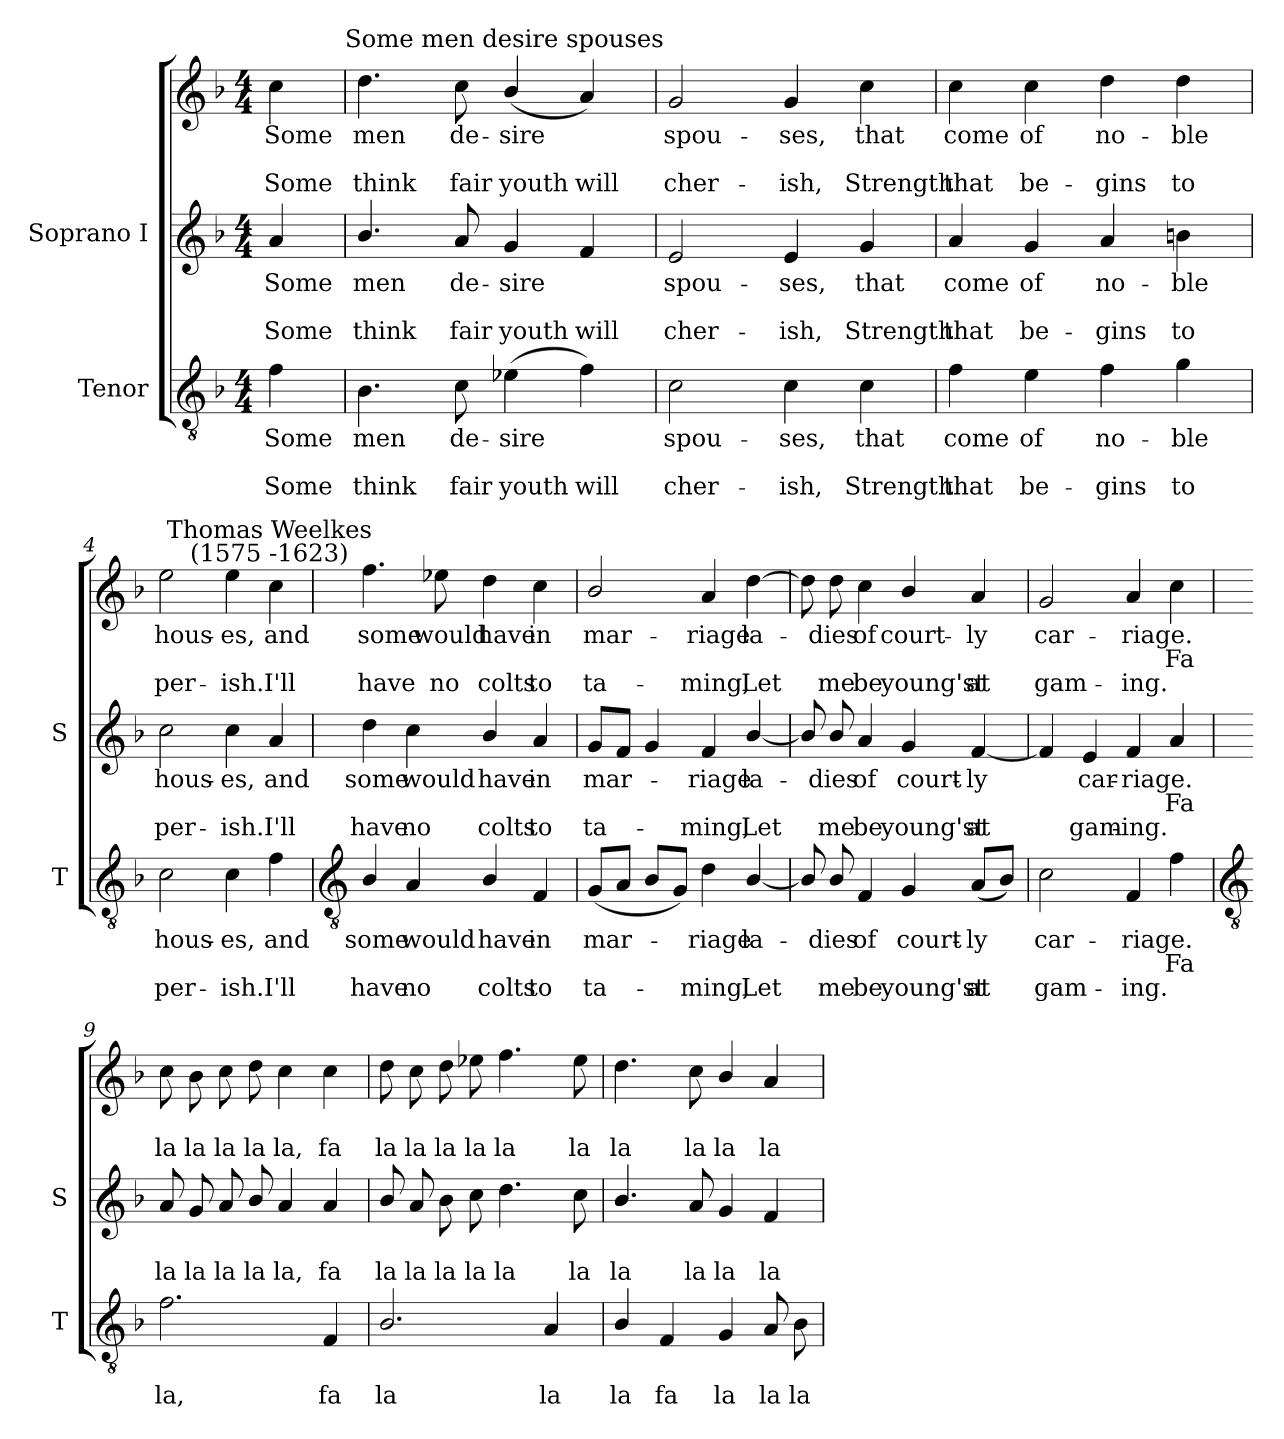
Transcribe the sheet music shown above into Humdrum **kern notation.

**kern	**text	**text	**text	**kern	**text	**text	**text	**kern	**text	**text	**text
*part2	*part2	*part2	*part2	*part1	*part1	*part1	*part1	*part1	*part1	*part1	*part1
*staff3	*staff3	*staff3	*staff3	*staff2	*staff2	*staff2	*staff2	*staff1	*staff1	*staff1	*staff1
*I"Tenor	*	*	*	*I"Soprano I	*	*	*	*	*	*	*
*I'T	*	*	*	*I'S	*	*	*	*	*	*	*
*clefGv2	*	*	*	*clefG2	*	*	*	*clefG2	*	*	*
*k[b-]	*	*	*	*k[b-]	*	*	*	*k[b-]	*	*	*
*F:	*	*	*	*F:	*	*	*	*F:	*	*	*
*M4/4	*	*	*	*M4/4	*	*	*	*M4/4	*	*	*
=	=	=	=	=	=	=	=	=	=	=	=
!	!LO:LY:b	!	!LO:LY:b	!	!LO:LY:b	!	!LO:LY:b	!	!LO:LY:b	!	!LO:LY:b
4f	Some	.	Some	4a	Some	.	Some	4cc	Some	.	Some
=1	=1	=1	=1	=1	=1	=1	=1	=1	=1	=1	=1
!	!LO:LY:b	!	!LO:LY:b	!	!LO:LY:b	!	!LO:LY:b	!	!LO:LY:b	!	!LO:LY:b
4.B-	men	.	think	4.b-/	men	.	think	4.dd	men	.	think
!	!LO:LY:b	!	!LO:LY:b	!	!LO:LY:b	!	!LO:LY:b	!	!LO:LY:b	!	!LO:LY:b
8c	de-	.	-fair	8a	de-	.	-fair	8cc	de-	.	-fair
!	!	!	!	!	!	!	!	!LO:TX:a:cj:t=Some men desire spouses	!	!	!
!	!LO:LY:b	!	!LO:LY:b	!	!LO:LY:b	!	!LO:LY:b	!	!LO:LY:b	!	!LO:LY:b
(>4e-X	sire	.	youth	4g	sire	.	youth	(<4b-/	sire	.	youth
!	!	!	!LO:LY:b	!	!	!	!LO:LY:b	!	!	!	!LO:LY:b
4f)	.	.	will	4f	.	.	will	4a)	.	.	will
=2	=2	=2	=2	=2	=2	=2	=2	=2	=2	=2	=2
!	!LO:LY:b	!	!LO:LY:b	!	!LO:LY:b	!	!LO:LY:b	!	!LO:LY:b	!	!LO:LY:b
2c	spou-	.	-cher-	2e	spou-	.	-cher-	2g	spou-	.	-cher-
!	!LO:LY:b	!	!LO:LY:b	!	!LO:LY:b	!	!LO:LY:b	!	!LO:LY:b	!	!LO:LY:b
4c	-ses,	.	ish,	4e	-ses,	.	ish,	4g	-ses,	.	ish,
!	!LO:LY:b	!	!LO:LY:b	!	!LO:LY:b	!	!LO:LY:b	!	!LO:LY:b	!	!LO:LY:b
4c	that	.	Strength	4g	that	.	Strength	4cc	that	.	Strength
=3	=3	=3	=3	=3	=3	=3	=3	=3	=3	=3	=3
!	!LO:LY:b	!	!LO:LY:b	!	!LO:LY:b	!	!LO:LY:b	!	!LO:LY:b	!	!LO:LY:b
4f	come	.	that	4a	come	.	that	4cc	come	.	that
!	!LO:LY:b	!	!LO:LY:b	!	!LO:LY:b	!	!LO:LY:b	!	!LO:LY:b	!	!LO:LY:b
4e	of	.	be-	4g	of	.	be-	4cc	of	.	be-
!	!LO:LY:b	!	!LO:LY:b	!	!LO:LY:b	!	!LO:LY:b	!	!LO:LY:b	!	!LO:LY:b
4f	-no-	.	-gins	4a	-no-	.	-gins	4dd	-no-	.	-gins
!	!LO:LY:b	!	!LO:LY:b	!	!LO:LY:b	!	!LO:LY:b	!	!LO:LY:b	!	!LO:LY:b
4g	ble	.	to	4bn	ble	.	to	4dd	ble	.	to
=4	=4	=4	=4	=4	=4	=4	=4	=4	=4	=4	=4
!	!LO:LY:b	!	!LO:LY:b	!	!LO:LY:b	!	!LO:LY:b	!	!LO:LY:b	!	!LO:LY:b
2c	hous-	.	-per-	2cc	hous-	.	-per-	2ee	hous-	.	-per-
!	!LO:LY:b	!	!LO:LY:b	!	!LO:LY:b	!	!LO:LY:b	!	!LO:LY:b	!	!LO:LY:b
4c	-es,	.	ish.	4cc	-es,	.	ish.	4ee	-es,	.	ish.
!	!	!	!	!	!	!	!	!LO:TX:a:cj:t=Thomas Weelkes\n(1575 -1623)	!	!	!
!	!LO:LY:b	!	!LO:LY:b	!	!LO:LY:b	!	!LO:LY:b	!	!LO:LY:b	!	!LO:LY:b
4f	and	.	I'll	4a	and	.	I'll	4cc	and	.	I'll
!!LO:LB:g=z
=5	=5	=5	=5	=5	=5	=5	=5	=5	=5	=5	=5
*clefGv2	*	*	*	*	*	*	*	*	*	*	*
!	!LO:LY:b	!	!LO:LY:b	!	!LO:LY:b	!	!LO:LY:b	!	!LO:LY:b	!	!LO:LY:b
4B-/	some	.	have	4dd	some	.	have	4.ff	some	.	have
!	!LO:LY:b	!	!LO:LY:b	!	!LO:LY:b	!	!LO:LY:b	!	!	!	!
4A	would	.	no	4cc	would	.	no	.	.	.	.
!	!	!	!	!	!	!	!	!	!LO:LY:b	!	!LO:LY:b
.	.	.	.	.	.	.	.	8ee-X	would	.	no
!	!LO:LY:b	!	!LO:LY:b	!	!LO:LY:b	!	!LO:LY:b	!	!LO:LY:b	!	!LO:LY:b
4B-/	have	.	colts	4b-/	have	.	colts	4dd	have	.	colts
!	!LO:LY:b	!	!LO:LY:b	!	!LO:LY:b	!	!LO:LY:b	!	!LO:LY:b	!	!LO:LY:b
4F	in	.	to	4a	in	.	to	4cc	in	.	to
=6	=6	=6	=6	=6	=6	=6	=6	=6	=6	=6	=6
!	!LO:LY:b	!	!LO:LY:b	!	!LO:LY:b	!	!LO:LY:b	!	!LO:LY:b	!	!LO:LY:b
(<8GL	mar-	.	ta-	8gL	mar-	.	ta-	2b-/	mar-	.	-ta-
8AJ	.	.	.	8fJ	.	.	.	.	.	.	.
8B-L	.	.	.	4g	.	.	.	.	.	.	.
8GJ)	.	.	.	.	.	.	.	.	.	.	.
!	!LO:LY:b	!	!LO:LY:b	!	!LO:LY:b	!	!LO:LY:b	!	!LO:LY:b	!	!LO:LY:b
4d	riage	.	ming,	4f	riage	.	ming,	4a	-riage	.	ming,
!	!LO:LY:b	!	!LO:LY:b	!	!LO:LY:b	!	!LO:LY:b	!	!LO:LY:b	!	!LO:LY:b
[4B-/	la-	.	Let	[4b-/	la-	.	Let	[4dd	la-	.	Let
=7	=7	=7	=7	=7	=7	=7	=7	=7	=7	=7	=7
8B-/]	.	.	.	8b-/]	.	.	.	8dd]	.	.	.
!	!LO:LY:b	!	!LO:LY:b	!	!LO:LY:b	!	!LO:LY:b	!	!LO:LY:b	!	!LO:LY:b
8B-/	dies	.	me	8b-/	dies	.	me	8dd	dies	.	me
!	!LO:LY:b	!	!LO:LY:b	!	!LO:LY:b	!	!LO:LY:b	!	!LO:LY:b	!	!LO:LY:b
4F	of	.	be	4a	of	.	be	4cc	of	.	be
!	!LO:LY:b	!	!LO:LY:b	!	!LO:LY:b	!	!LO:LY:b	!	!LO:LY:b	!	!LO:LY:b
4G	court-	.	-young'st	4g	court-	.	-young'st	4b-/	court-	.	-young'st
!	!LO:LY:b	!	!LO:LY:b	!	!LO:LY:b	!	!LO:LY:b	!	!LO:LY:b	!	!LO:LY:b
(<8AL	ly	.	at	[4f	ly	.	at	4a	ly	.	at
8B-J)	.	.	.	.	.	.	.	.	.	.	.
=8	=8	=8	=8	=8	=8	=8	=8	=8	=8	=8	=8
!	!LO:LY:b	!	!LO:LY:b	!	!	!	!	!	!LO:LY:b	!	!LO:LY:b
2c	car-	.	-gam-	4f]	.	.	.	2g	car-	.	-gam-
!	!	!	!	!	!LO:LY:b	!	!LO:LY:b	!	!	!	!
.	.	.	.	4e	car-	.	-gam-	.	.	.	.
!	!LO:LY:b	!	!LO:LY:b	!	!LO:LY:b	!	!LO:LY:b	!	!LO:LY:b	!	!LO:LY:b
4F	-riage.	.	ing.	4f	-riage.	.	ing.	4a	-riage.	.	ing.
!	!	!LO:LY:b	!	!	!	!LO:LY:b	!	!	!	!LO:LY:b	!
4f	.	Fa	.	4a	.	Fa	.	4cc	.	Fa	.
!!LO:LB:g=z
=9	=9	=9	=9	=9	=9	=9	=9	=9	=9	=9	=9
*clefGv2	*	*	*	*	*	*	*	*	*	*	*
!	!	!LO:LY:b	!	!	!	!LO:LY:b	!	!	!	!LO:LY:b	!
2.f	.	la,	.	8a	.	la	.	8cc	.	la	.
!	!	!	!	!	!	!LO:LY:b	!	!	!	!LO:LY:b	!
.	.	.	.	8g	.	la	.	8b-	.	la	.
!	!	!	!	!	!	!LO:LY:b	!	!	!	!LO:LY:b	!
.	.	.	.	8a	.	la	.	8cc	.	la	.
!	!	!	!	!	!	!LO:LY:b	!	!	!	!LO:LY:b	!
.	.	.	.	8b-/	.	la	.	8dd	.	la	.
!	!	!	!	!	!	!LO:LY:b	!	!	!	!LO:LY:b	!
.	.	.	.	4a	.	la,	.	4cc	.	la,	.
!	!	!LO:LY:b	!	!	!	!LO:LY:b	!	!	!	!LO:LY:b	!
4F	.	fa	.	4a	.	fa	.	4cc	.	fa	.
=10	=10	=10	=10	=10	=10	=10	=10	=10	=10	=10	=10
!	!	!LO:LY:b	!	!	!	!LO:LY:b	!	!	!	!LO:LY:b	!
2.B-/	.	la	.	8b-/	.	la	.	8dd	.	la	.
!	!	!	!	!	!	!LO:LY:b	!	!	!	!LO:LY:b	!
.	.	.	.	8a	.	la	.	8cc	.	la	.
!	!	!	!	!	!	!LO:LY:b	!	!	!	!LO:LY:b	!
.	.	.	.	8b-	.	la	.	8dd	.	la	.
!	!	!	!	!	!	!LO:LY:b	!	!	!	!LO:LY:b	!
.	.	.	.	8cc	.	la	.	8ee-X	.	la	.
!	!	!	!	!	!	!LO:LY:b	!	!	!	!LO:LY:b	!
.	.	.	.	4.dd	.	la	.	4.ff	.	la	.
!	!	!LO:LY:b	!	!	!	!	!	!	!	!	!
4A	.	la	.	.	.	.	.	.	.	.	.
!	!	!	!	!	!	!LO:LY:b	!	!	!	!LO:LY:b	!
.	.	.	.	8cc	.	la	.	8ee-	.	la	.
=11	=11	=11	=11	=11	=11	=11	=11	=11	=11	=11	=11
!	!	!LO:LY:b	!	!	!	!LO:LY:b	!	!	!	!LO:LY:b	!
4B-/	.	la	.	4.b-/	.	la	.	4.dd	.	la	.
!	!	!LO:LY:b	!	!	!	!	!	!	!	!	!
4F	.	fa	.	.	.	.	.	.	.	.	.
!	!	!	!	!	!	!LO:LY:b	!	!	!	!LO:LY:b	!
.	.	.	.	8a	.	la	.	8cc	.	la	.
!	!	!LO:LY:b	!	!	!	!LO:LY:b	!	!	!	!LO:LY:b	!
4G	.	la	.	4g	.	la	.	4b-/	.	la	.
!	!	!LO:LY:b	!	!	!	!LO:LY:b	!	!	!	!LO:LY:b	!
8A	.	la	.	4f	.	la	.	4a	.	la	.
!	!	!LO:LY:b	!	!	!	!	!	!	!	!	!
8B-	.	la	.	.	.	.	.	.	.	.	.
=	=	=	=	=	=	=	=	=	=	=	=
*-	*-	*-	*-	*-	*-	*-	*-	*-	*-	*-	*-
